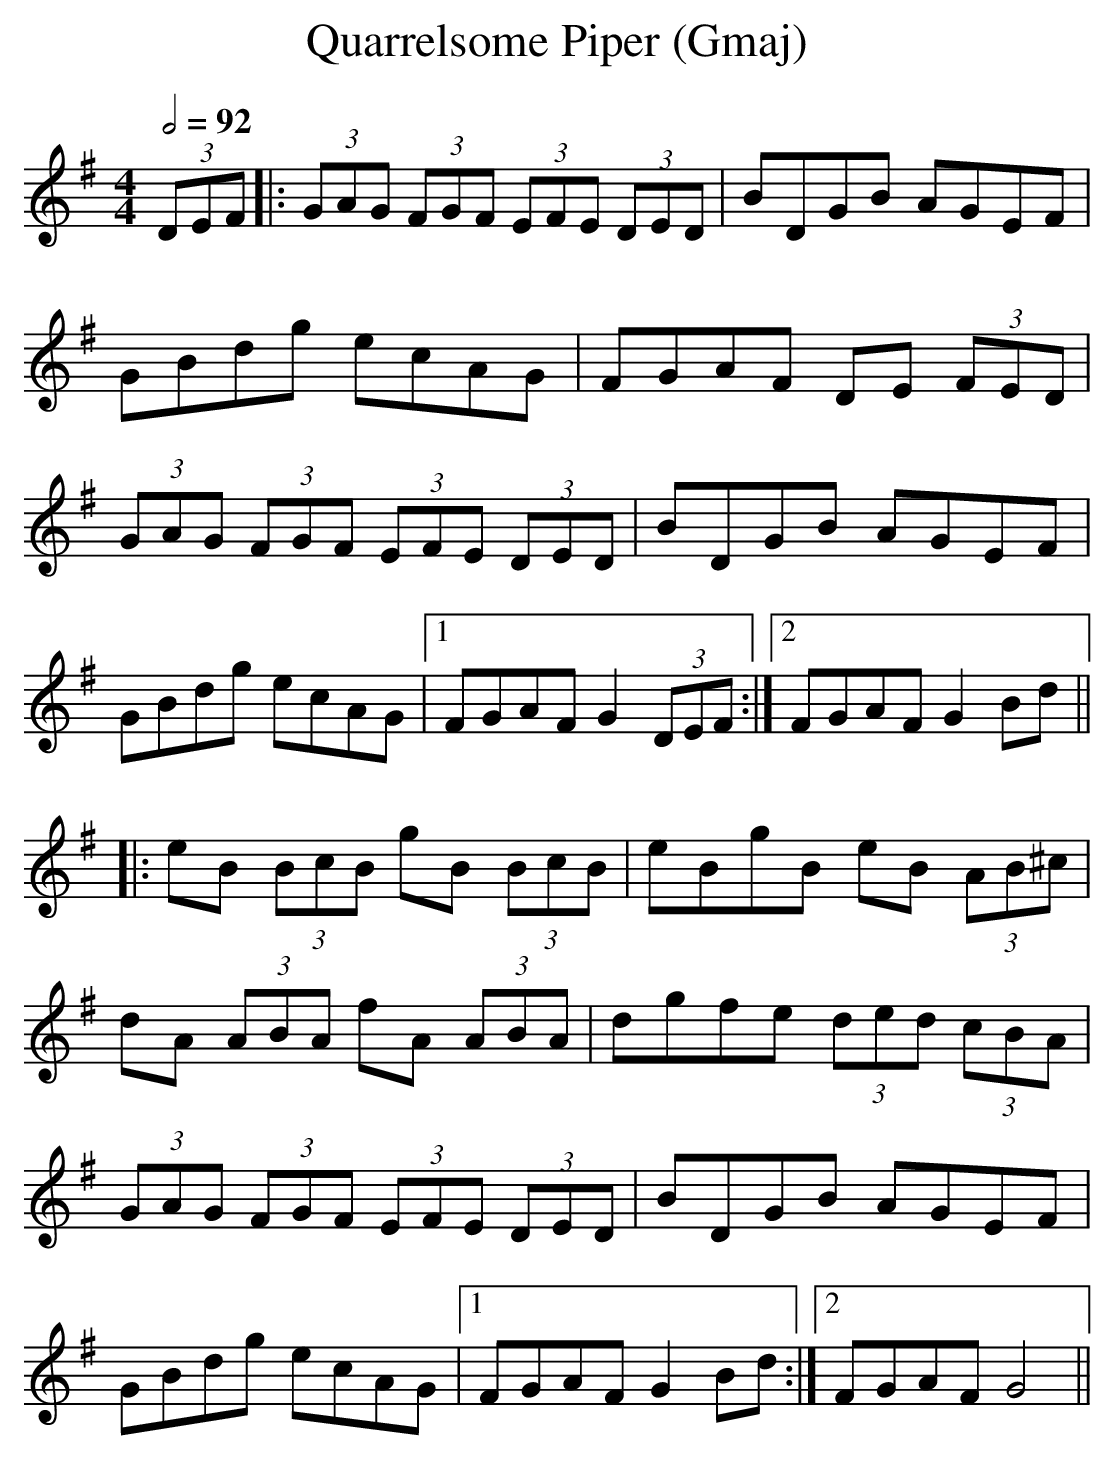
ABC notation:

X:1
T:Quarrelsome Piper (Gmaj)
Q:1/2=92
M:4/4
L:1/8
K:Gmaj
(3DEF|:(3GAG (3FGF (3EFE (3DED|BDGB AGEF|GBdg ecAG|FGAF DE (3FED|
(3GAG (3FGF (3EFE (3DED|BDGB AGEF|GBdg ecAG|1FGAF G2 (3DEF:|2FGAF G2Bd||
|:eB (3BcB gB (3BcB|eBgB eB (3AB^c|dA (3ABA fA (3ABA|dgfe (3ded (3cBA|
(3GAG (3FGF (3EFE (3DED|BDGB AGEF|GBdg ecAG|1FGAF G2Bd:|2FGAF G4||
